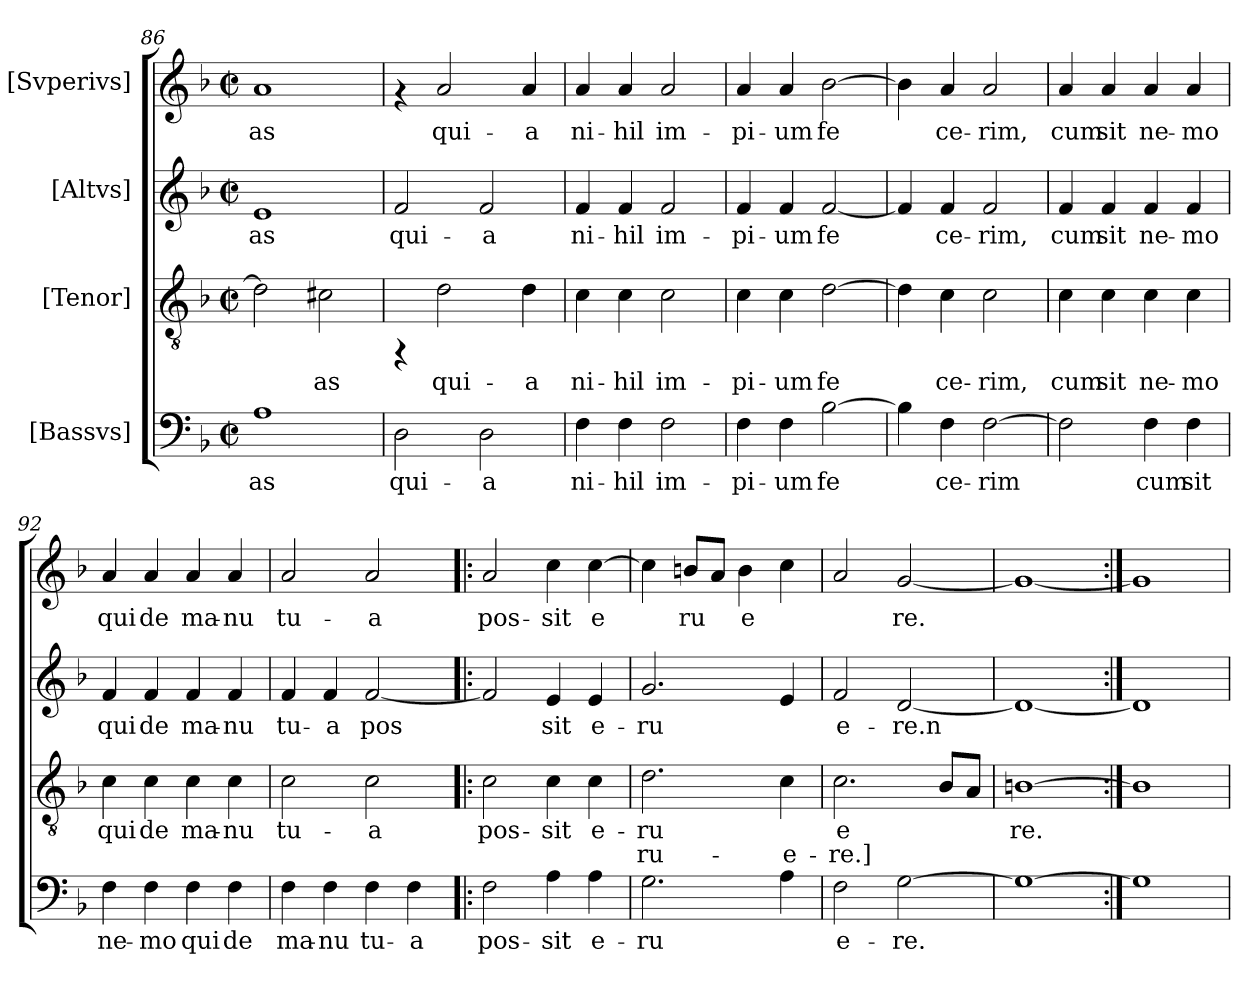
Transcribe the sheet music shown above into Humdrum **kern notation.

**kern	**text	**kern	**text	**text	**kern	**text	**kern	**text
*part4	*part4	*part3	*part3	*part3	*part2	*part2	*part1	*part1
*staff4	*staff4	*staff3	*staff3	*staff3	*staff2	*staff2	*staff1	*staff1
*I"[Bassvs]	*	*I"[Tenor]	*	*	*I"[Altvs]	*	*I"[Svperivs]	*
*clefF4	*	*clefGv2	*	*	*clefG2	*	*clefG2	*
*k[b-]	*	*k[b-]	*	*	*k[b-]	*	*k[b-]	*
*F:	*	*F:	*	*	*F:	*	*F:	*
*M2/2	*	*M2/2	*	*	*M2/2	*	*M2/2	*
*met(c|)	*	*met(c|)	*	*	*met(c|)	*	*met(c|)	*
=86	=86	=86	=86	=86	=86	=86	=86	=86
!	!LO:LY:b:cj	!	!LO:LY:b:cj	!	!	!LO:LY:b:cj	!	!LO:LY:b:cj
1A	-as	2d\]	--	.	1e	-as	1a	-as
!	!	!	!LO:LY:b:cj	!	!	!	!	!
.	.	2c#X\	-as	.	.	.	.	.
=87	=87	=87	=87	=87	=87	=87	=87	=87
!	!LO:LY:b:cj	!	!	!	!	!LO:LY:b:cj	!	!
2D\	qui-	4rFF	.	.	2f/	qui-	4rf	.
!	!	!	!LO:LY:b:cj	!	!	!	!	!LO:LY:b:cj
.	.	2d\	qui-	.	.	.	2a/	qui-
!	!LO:LY:b:cj	!	!	!	!	!LO:LY:b:cj	!	!
2D\	-a	.	.	.	2f/	-a	.	.
!	!	!	!LO:LY:b:cj	!	!	!	!	!LO:LY:b:cj
.	.	4d\	-a	.	.	.	4a/	-a
=88	=88	=88	=88	=88	=88	=88	=88	=88
!	!LO:LY:b:cj	!	!LO:LY:b:cj	!	!	!LO:LY:b:cj	!	!LO:LY:b:cj
4F\	ni-	4c\	ni-	.	4f/	ni-	4a/	ni-
!	!LO:LY:b:cj	!	!LO:LY:b:cj	!	!	!LO:LY:b:cj	!	!LO:LY:b:cj
4F\	-hil	4c\	-hil	.	4f/	-hil	4a/	-hil
!	!LO:LY:b:cj	!	!LO:LY:b:cj	!	!	!LO:LY:b:cj	!	!LO:LY:b:cj
2F\	im-	2c\	im-	.	2f/	im-	2a/	im-
=89	=89	=89	=89	=89	=89	=89	=89	=89
!	!LO:LY:b:cj	!	!LO:LY:b:cj	!	!	!LO:LY:b:cj	!	!LO:LY:b:cj
4F\	-pi-	4c\	-pi-	.	4f/	-pi-	4a/	-pi-
!	!LO:LY:b:cj	!	!LO:LY:b:cj	!	!	!LO:LY:b:cj	!	!LO:LY:b:cj
4F\	-um	4c\	-um	.	4f/	-um	4a/	-um
!	!LO:LY:b:cj	!	!LO:LY:b:cj	!	!	!LO:LY:b:cj	!	!LO:LY:b:cj
[>2B-\	fe-	[>2d\	fe-	.	[<2f/	fe-	[>2b-\	fe-
=90	=90	=90	=90	=90	=90	=90	=90	=90
!	!LO:LY:b:cj	!	!LO:LY:b:cj	!	!	!LO:LY:b:cj	!	!LO:LY:b:cj
4B-\]	--	4d\]	--	.	4f/]	--	4b-\]	--
!	!LO:LY:b:cj	!	!LO:LY:b:cj	!	!	!LO:LY:b:cj	!	!LO:LY:b:cj
4F\	-ce-	4c\	-ce-	.	4f/	-ce-	4a/	-ce-
!	!LO:LY:b:cj	!	!LO:LY:b:cj	!	!	!LO:LY:b:cj	!	!LO:LY:b:cj
[>2F\	-rim	2c\	-rim,	.	2f/	-rim,	2a/	-rim,
=91	=91	=91	=91	=91	=91	=91	=91	=91
!	!LO:LY:b:cj	!	!LO:LY:b:cj	!	!	!LO:LY:b:cj	!	!LO:LY:b:cj
2F\]	.	4c\	cum	.	4f/	cum	4a/	cum
!	!	!	!LO:LY:b:cj	!	!	!LO:LY:b:cj	!	!LO:LY:b:cj
.	.	4c\	sit	.	4f/	sit	4a/	sit
!	!LO:LY:b:cj	!	!LO:LY:b:cj	!	!	!LO:LY:b:cj	!	!LO:LY:b:cj
4F\	cum	4c\	ne-	.	4f/	ne-	4a/	ne-
!	!LO:LY:b:cj	!	!LO:LY:b:cj	!	!	!LO:LY:b:cj	!	!LO:LY:b:cj
4F\	sit	4c\	-mo	.	4f/	-mo	4a/	-mo
!!LO:PB:g=z
=92	=92	=92	=92	=92	=92	=92	=92	=92
!	!LO:LY:b:cj	!	!LO:LY:b:cj	!	!	!LO:LY:b:cj	!	!LO:LY:b:cj
4F\	ne-	4c\	qui	.	4f/	qui	4a/	qui
!	!LO:LY:b:cj	!	!LO:LY:b:cj	!	!	!LO:LY:b:cj	!	!LO:LY:b:cj
4F\	-mo	4c\	de	.	4f/	de	4a/	de
!	!LO:LY:b:cj	!	!LO:LY:b:cj	!	!	!LO:LY:b:cj	!	!LO:LY:b:cj
4F\	qui	4c\	ma-	.	4f/	ma-	4a/	ma-
!	!LO:LY:b:cj	!	!LO:LY:b:cj	!	!	!LO:LY:b:cj	!	!LO:LY:b:cj
4F\	de	4c\	-nu	.	4f/	-nu	4a/	-nu
=93	=93	=93	=93	=93	=93	=93	=93	=93
!	!LO:LY:b:cj	!	!LO:LY:b:cj	!	!	!LO:LY:b:cj	!	!LO:LY:b:cj
4F\	ma-	2c\	tu-	.	4f/	tu-	2a/	tu-
!	!LO:LY:b:cj	!	!	!	!	!LO:LY:b:cj	!	!
4F\	-nu	.	.	.	4f/	-a	.	.
!	!LO:LY:b:cj	!	!LO:LY:b:cj	!	!	!LO:LY:b:cj	!	!LO:LY:b:cj
4F\	tu-	2c\	-a	.	[<2f/	pos-	2a/	-a
!	!LO:LY:b:cj	!	!	!	!	!	!	!
4F\	-a	.	.	.	.	.	.	.
=94!|:	=94!|:	=94!|:	=94!|:	=94!|:	=94!|:	=94!|:	=94!|:	=94!|:
!	!LO:LY:b:cj	!	!LO:LY:b:cj	!LO:LY:b:cj	!	!LO:LY:b:cj	!	!LO:LY:b:cj
2F\	pos-	2c\	pos-	--	2f/]	--	2a/	pos-
!	!LO:LY:b:cj	!	!LO:LY:b:cj	!LO:LY:b:cj	!	!LO:LY:b:cj	!	!LO:LY:b:cj
4A\	-sit	4c\	-sit	-	4e/	-sit	4cc\	-sit
!	!LO:LY:b:cj	!	!LO:LY:b:cj	!LO:LY:b:cj	!	!LO:LY:b:cj	!	!LO:LY:b:cj
4A\	e-	4c\	-e-	-	4e/	e-	[>4cc\	e-
=95	=95	=95	=95	=95	=95	=95	=95	=95
!	!LO:LY:b:cj	!	!LO:LY:b:cj	!LO:LY:b:cj	!	!LO:LY:b:cj	!	!LO:LY:b:cj
2.G\	-ru-	2.d\	ru-	-ru-	2.g/	-ru-	4cc\]	--
!	!	!	!	!	!	!	!	!LO:LY:b:cj
.	.	.	.	.	.	.	8b/L	-ru-
!	!	!	!	!	!	!	!	!LO:LY:b:cj
.	.	.	.	.	.	.	8a/J	--
!	!	!	!	!	!	!	!	!LO:LY:b:cj
.	.	.	.	.	.	.	4b\	-e-
!	!LO:LY:b:cj	!	!LO:LY:b:cj	!LO:LY:b:cj	!	!LO:LY:b:cj	!	!LO:LY:b:cj
4A\	--	4c\	--	-e-	4e/	--	4cc\	--
=96	=96	=96	=96	=96	=96	=96	=96	=96
!	!LO:LY:b:cj	!	!LO:LY:b:cj	!LO:LY:b:cj	!	!LO:LY:b:cj	!	!LO:LY:b:cj
2F\	-e-	2.c\	-e-	-re.]	2f/	-e-	2a/	--
!	!LO:LY:b:cj	!	!	!	!	!LO:LY:b:cj	!	!LO:LY:b:cj
[>2G\	-re.	.	.	.	[<2d/	-re.n	[<2g/	-re.
!	!	!	!LO:LY:b:cj	!LO:LY:b:cj	!	!	!	!
.	.	8B-/L	-	-	.	.	.	.
!	!	!	!LO:LY:b:cj	!LO:LY:b:cj	!	!	!	!
.	.	8A/J	-	-	.	.	.	.
=97	=97	=97	=97	=97	=97	=97	=97	=97
!	!LO:LY:b:cj	!	!LO:LY:b:cj	!	!	!LO:LY:b:cj	!	!LO:LY:b:cj
1G_	.	[1Bn	re.	.	1d_	.	1g_	.
=98:|!	=98:|!	=98:|!	=98:|!	=98:|!	=98:|!	=98:|!	=98:|!	=98:|!
1G]	.	1B]	.	.	1d]	.	1g]	.
=	=	=	=	=	=	=	=	=
*-	*-	*-	*-	*-	*-	*-	*-	*-
